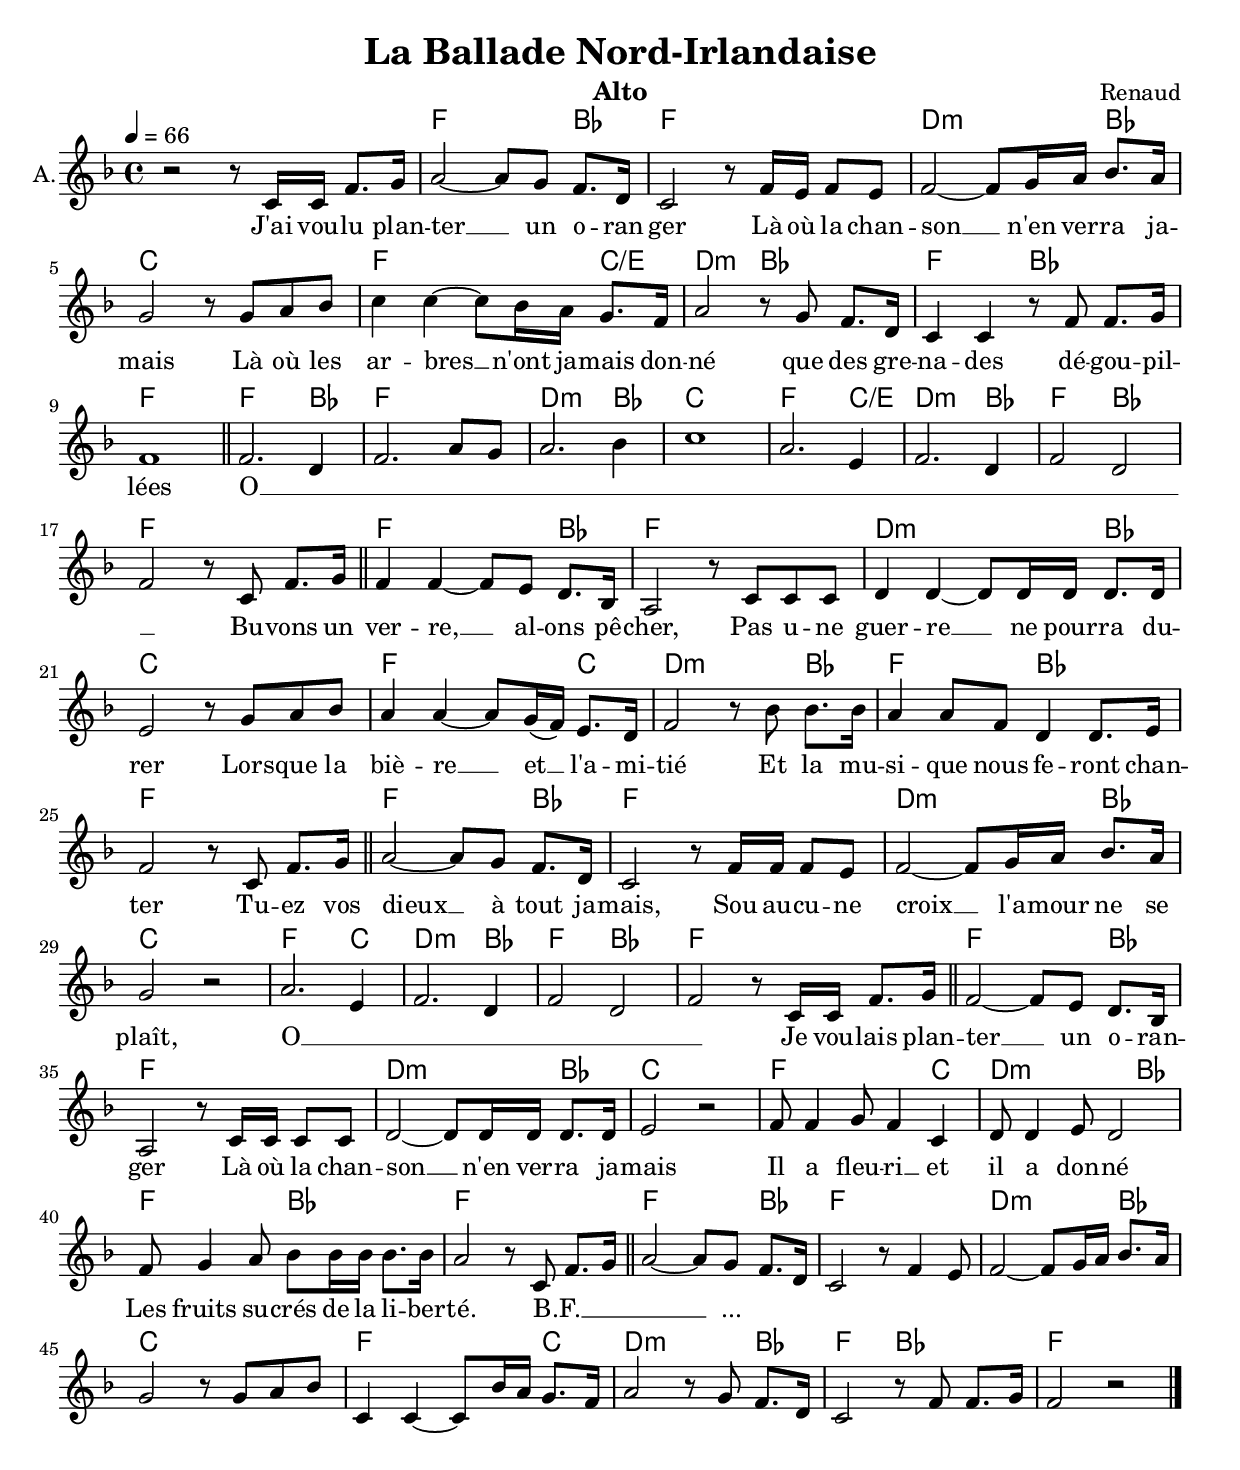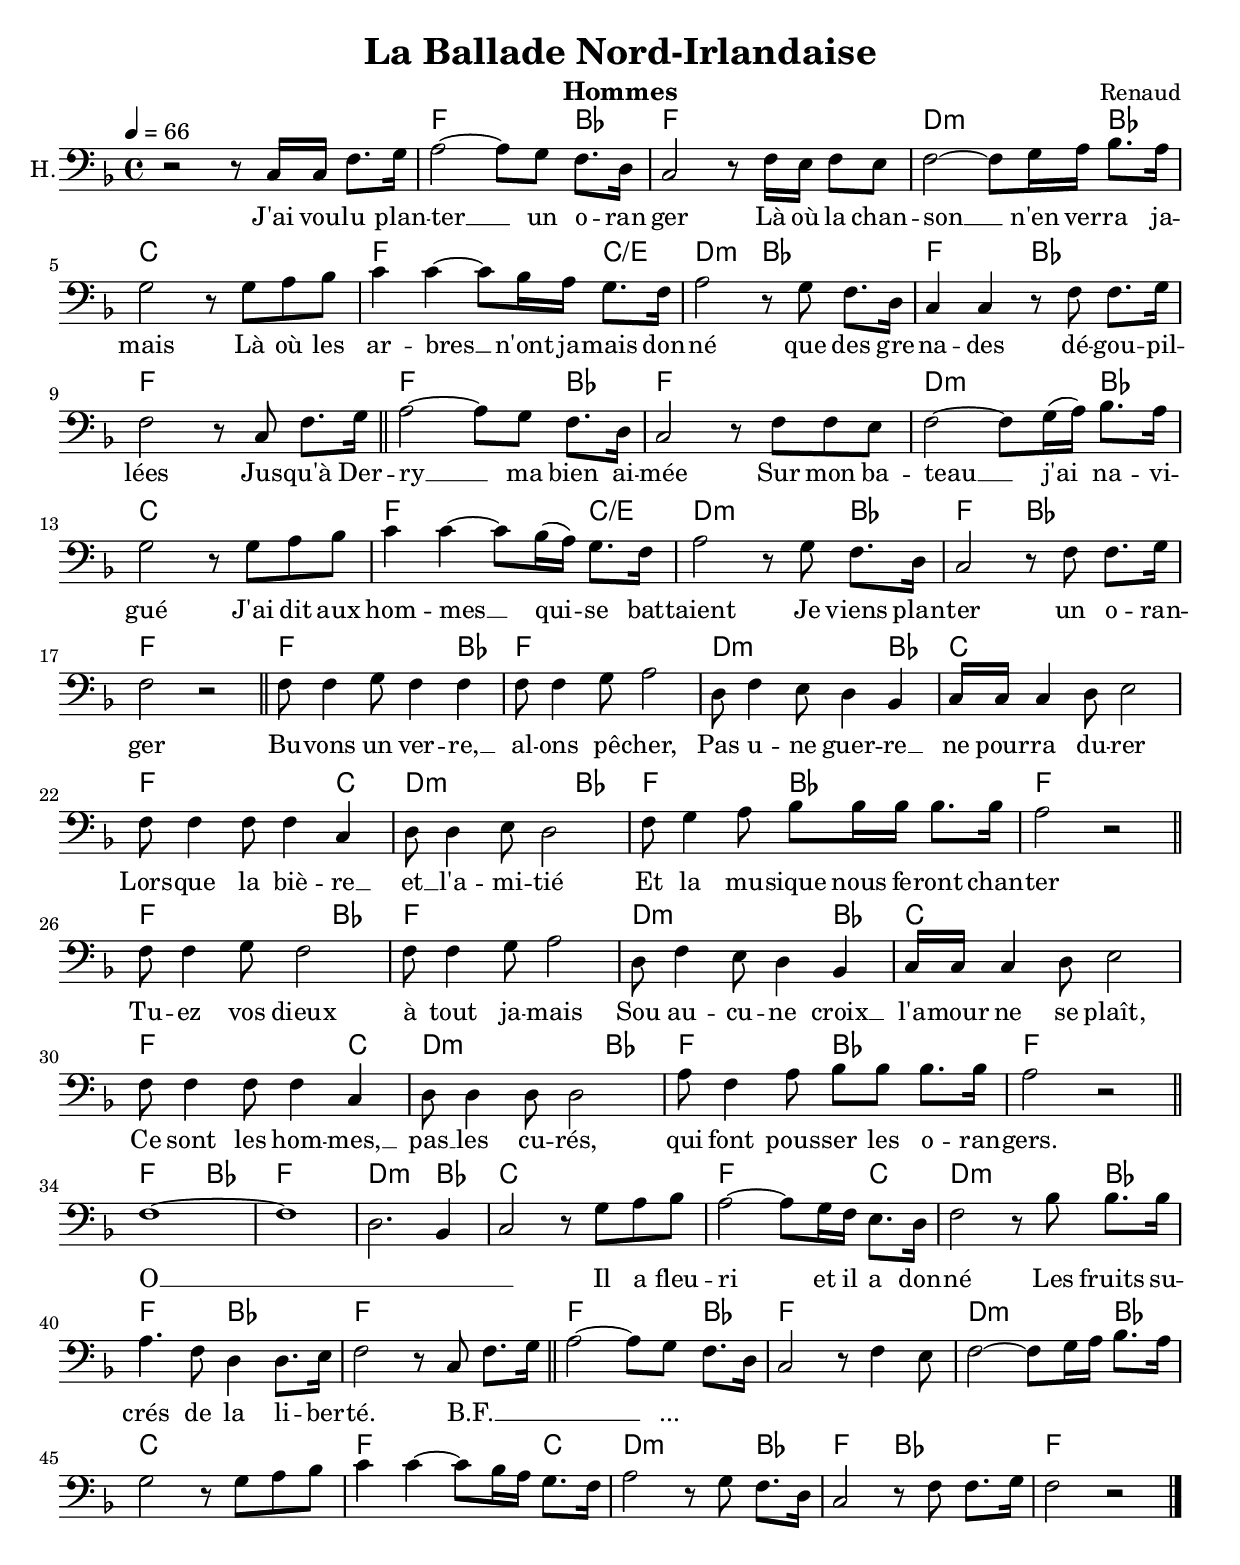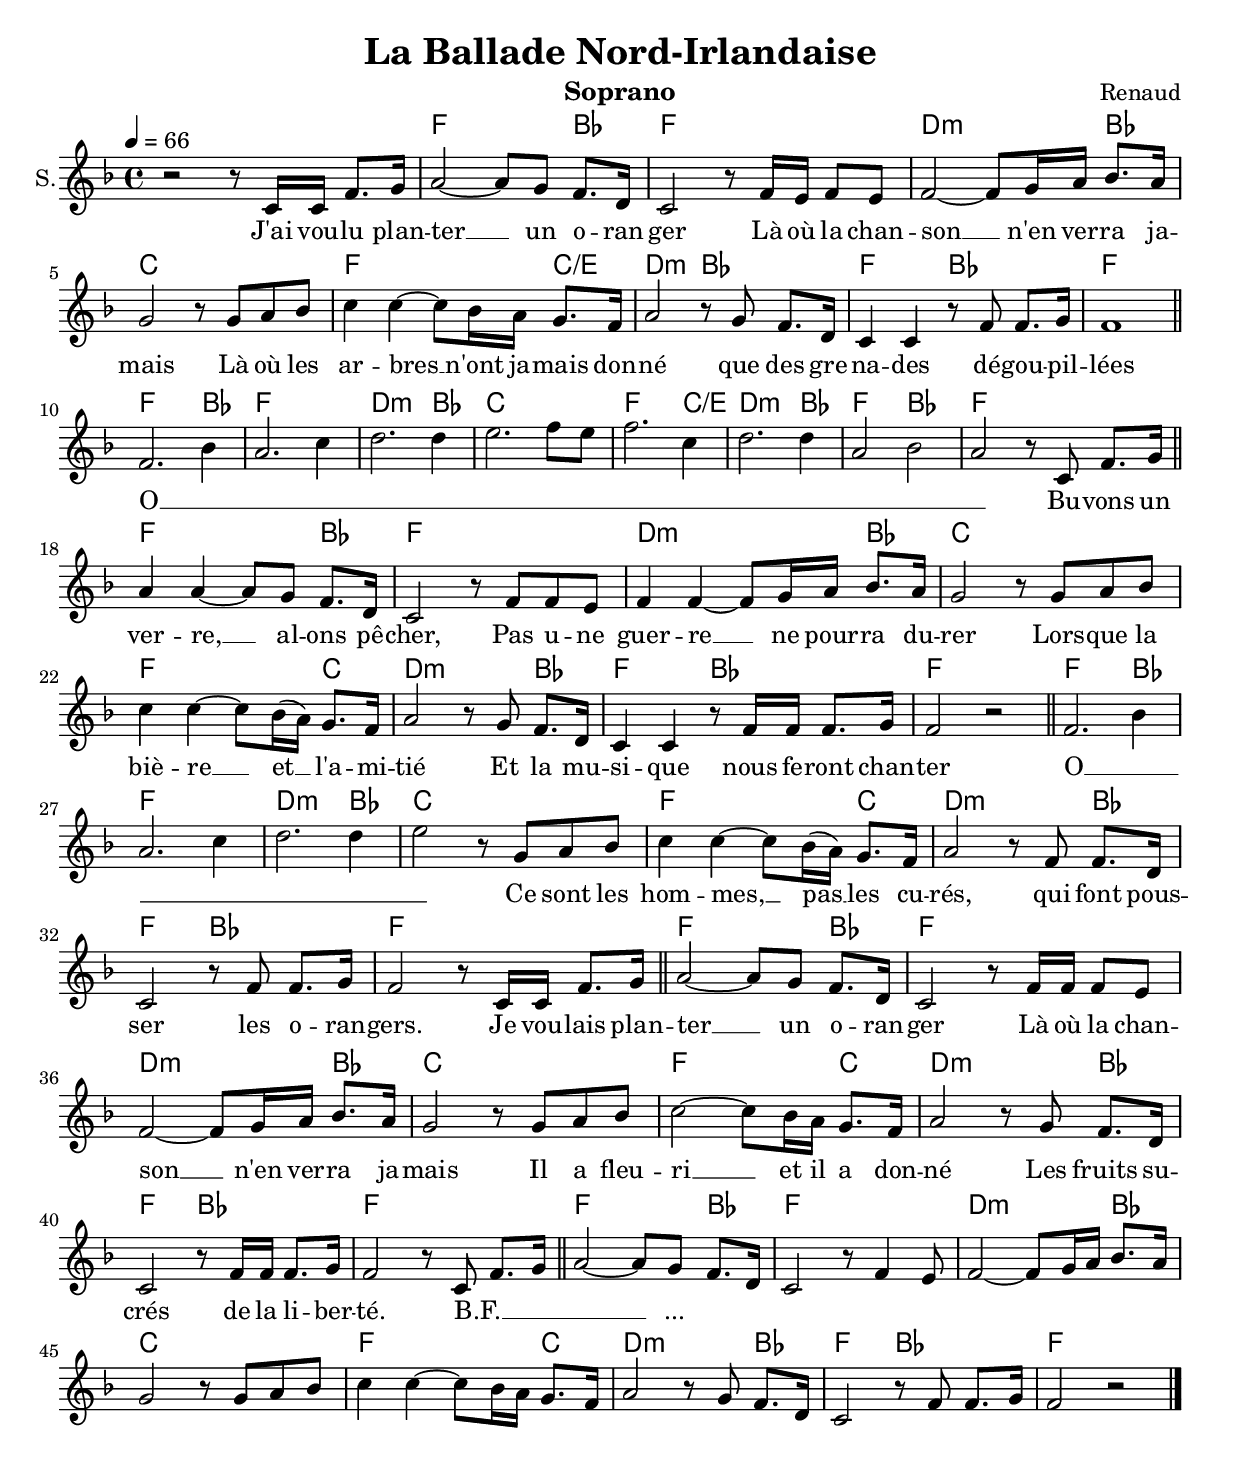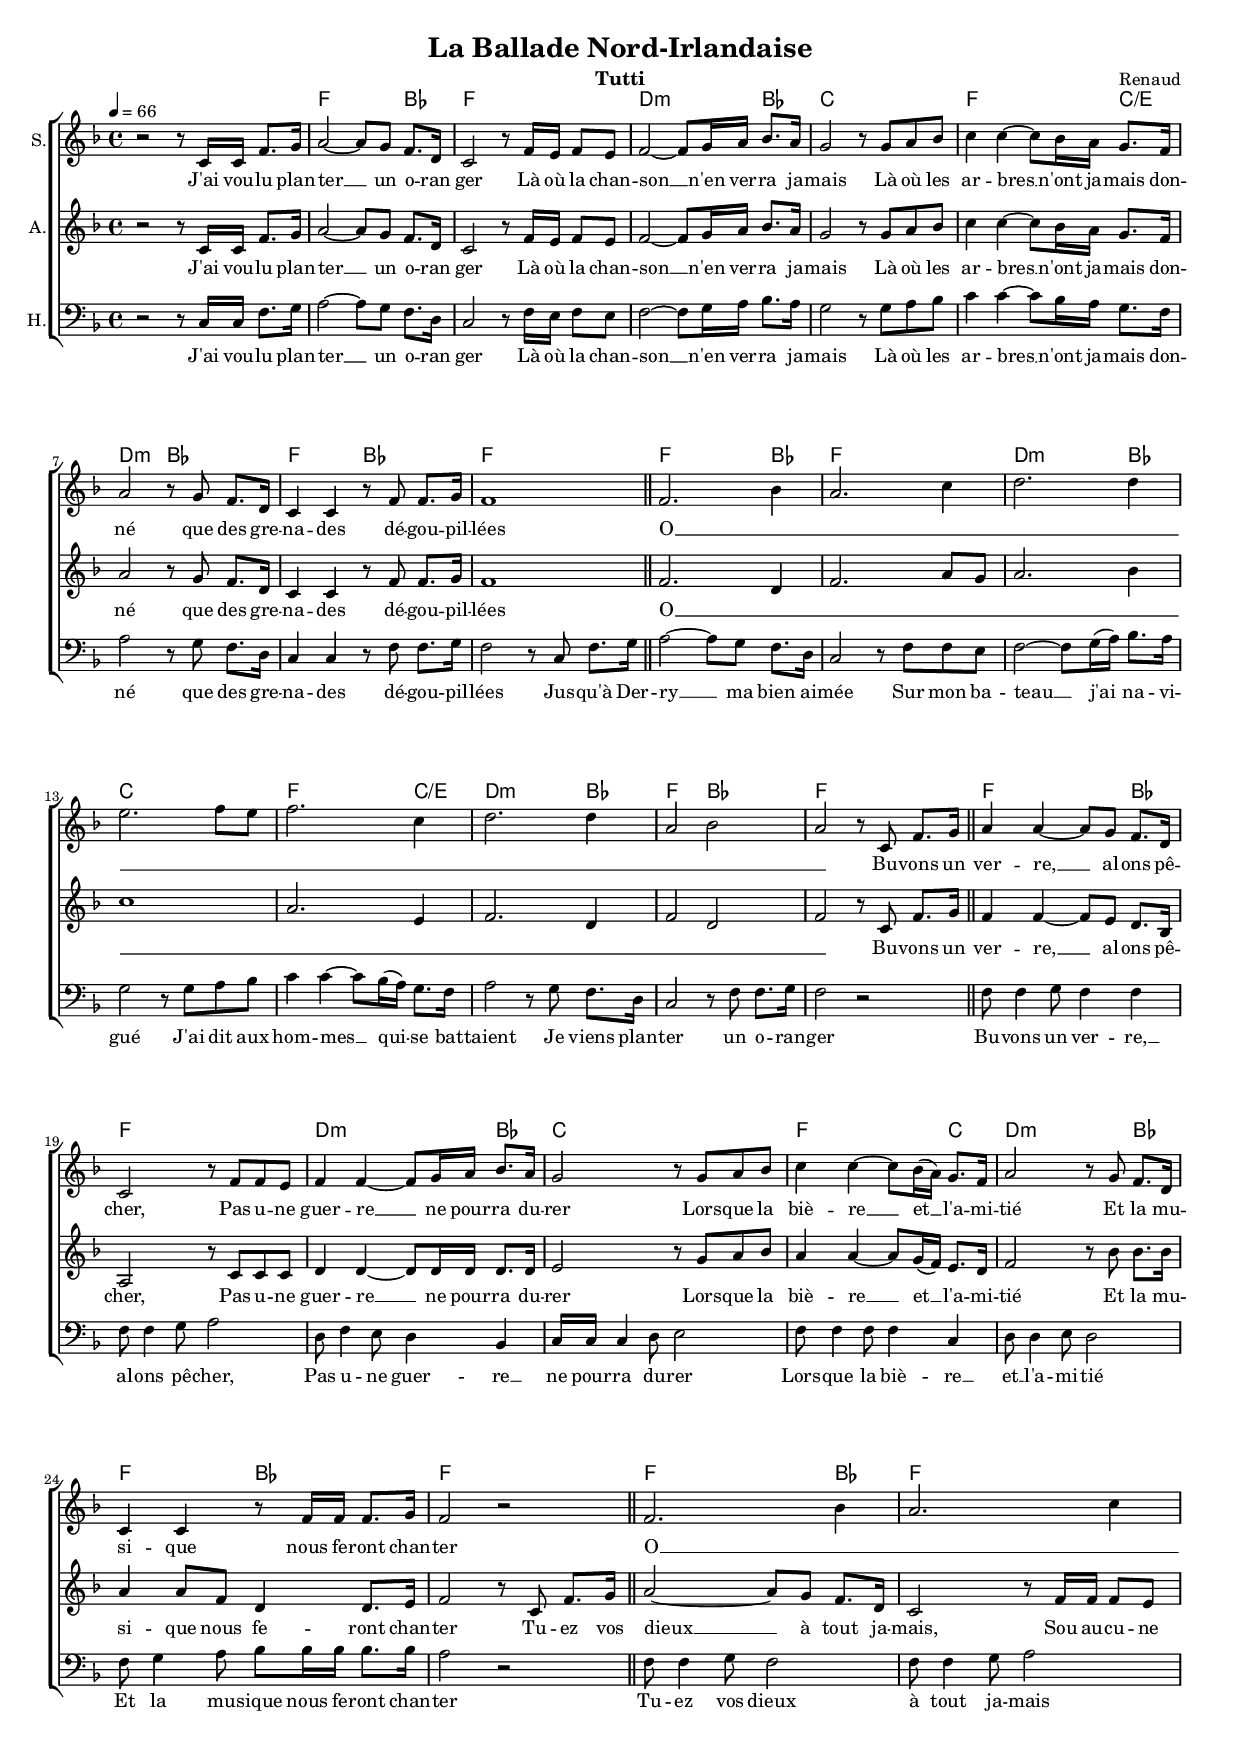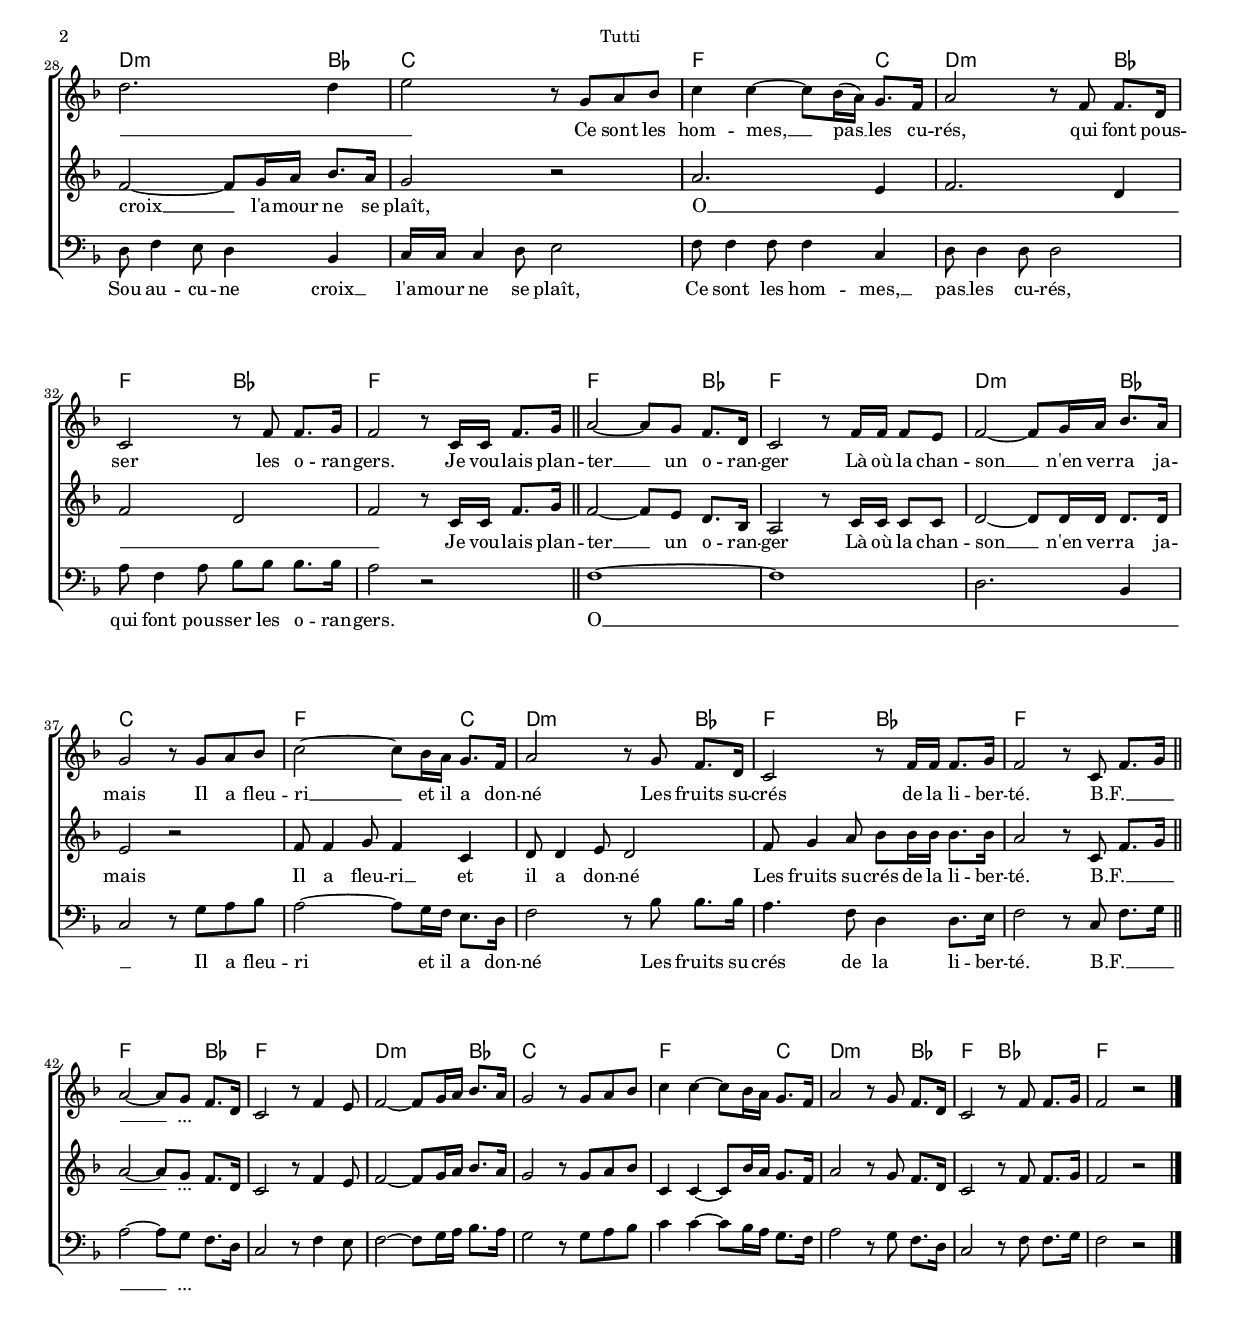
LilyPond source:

% Created on Mon Sep 20 15:23:38 CEST 2010
\version "2.22.0"

#(set-default-paper-size "a4")

\paper { indent = 0\cm}

\header {
  title = "La Ballade Nord-Irlandaise"
  composer = "Renaud"
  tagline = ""

}

conductor_size = 15
individual_size = 20


accords = \chords {
  s1
  f2. bes4 f1 d2.:m bes4 c1
  f2. c4/e d2:m bes f bes f1
  \bar "||"
  f2. bes4 f1 d2.:m bes4 c1
  f2. c4/e d2.:m bes4 f2 bes f1
  \bar "||"
  f2. bes4 f1 d2.:m bes4 c1
  f2. c4 d2.:m bes4 f2 bes f1
  \bar "||"
  f2. bes4 f1 d2.:m bes4 c1
  f2. c4 d2.:m bes4 f2 bes f1
  \bar "||"
  f2. bes4 f1 d2.:m bes4 c1
  f2. c4 d2.:m bes4 f2 bes f1
  \bar "||"
  f2. bes4 f1 d2.:m bes4 c1
  f2. c4 d2.:m bes4 f2 bes f1

}


introMusic = {
  r2 r8 c16 c f8. g16 a2~ a8 g f8. d16 c2 r8 f16 e f8 e
  f2~ f8 g16 a bes8. a16 g2 r8 g a bes c4 c~ c8 bes16 a g8. f16
  a2 r8 g f8. d16 c4 c
}

introLyrics = \lyricmode { "J'ai" vou -- lu plan -- ter __ un o -- ran ger
                           Là où la chan -- son __ "n'en" ver -- ra ja -- mais Là où les ar -- bres __
                           "n'ont" ja -- mais don -- né que des gre -- na -- des }

outroMusic = {
  r8 c f8. g16 a2~ a8 g f8. d16 c2 r8 f4 e8
  f2~ f8 g16 a bes8. a16 g2 r8 g a bes c4 c~ c8 bes16 a g8. f16
  a2 r8 g f8. d16 c2 r8 f f8. g16 f2 r \bar"|."
}

outroLyrics = \lyricmode {B.F. __ _ _ _ "..."}


sMusic = {r8 f f8. g16 f1
          \bar "||"
          f2. bes4 a2. c4 d2. d4 e2. f8 e
          f2. c4 d2. d4 a2 bes a r8 c, f8. g16
          \bar "||"
          a4 a~ a8 g f8. d16 c2 r8 f f e f4 f~ f8 g16 a bes8. a16 g2
          r8 g a bes c4 c~ c8 bes16( a) g8. f16 a2
          r8 g f8. d16 c4 c r8 f16 f f8. g16 f2 r
          \bar "||"
          f2. bes4 a2. c4 d2. d4 e2
          r8 g, a bes c4 c~ c8 bes16( a) g8. f16 a2
          r8 f f8. d16 c2 r8 f8 f8. g16 f2

          r8 c16 c f8. g16
          \bar "||"
          a2~ a8 g f8. d16 c2
          r8 f16 f f8 e f2~ f8 g16 a bes8. a16 g2
          r8 g a bes c2~ c8 bes16 a g8. f16 a2
          r8 g f8. d16 c2 r8 f16 f f8. g16 f2
}

sLyrics = \lyricmode { dé -- gou -- pil -- lées
                       O __ _ _ _ _ _ _ _ _ _ _ _ _ _ _ _

                       Bu -- vons un ver -- re, __ al -- ons pê -- cher,
                       Pas u -- ne guer -- re __ ne pour -- ra du -- rer
                       Lors -- que la biè -- re __ et __ "l'a" -- mi -- tié
                       Et la mu -- si -- que nous fe -- ront chan -- ter

                       O __ _ _ _ _ _ _
                       Ce sont les hom -- mes, __ pas __ les cu -- rés,
                       qui font pous -- ser les o -- ran -- gers.

                       Je vou -- lais plan -- ter __ un o -- ran -- ger
                       Là où la chan -- son __ "n'en" ver -- ra ja -- mais
                       Il a fleu -- ri __ et il a don -- né
                       Les fruits su -- crés de la li -- ber -- té.
}



soprano = \new Staff \with {instrumentName="S."} <<
  \time 4/4
  \tempo 4 = 66
  \set Staff.midiInstrument = "choir aahs"
  \key f \major
  \clef treble
  \accidentalStyle modern-cautionary
  \relative c' {\introMusic \sMusic \outroMusic}
  \addlyrics {\introLyrics \sLyrics \outroLyrics}
>>

aMusic = {r8 f f8. g16 f1
          f2. d4 f2. a8 g a2. bes4 c1
          a2. e4 f2. d4 f2 d f r8 c f8. g16

          f4 f~ f8 e d8. bes16 a2 r8 c c c d4 d~ d8 d16 d d8. d16 e2
          r8 g a bes a4 a~ a8 g16( f) e8. d16 f2
          r8 bes bes8. bes16 a4 a8 f d4 d8. e16 f2

          r8 c f8. g16 a2~ a8 g f8. d16 c2
          r8 f16 f f8 e f2~ f8 g16 a bes8. a16 g2 r
          a2. e4 f2. d4 f2 d f2

          r8 c16 c f8. g16
          f2~ f8 e d8. bes16 a2
          r8 c16 c c8 c d2~ d8 d16 d d8. d16 e2 r
          f8 f4 g8 f4 c d8 d4 e8 d2
          f8 g4 a8 bes bes16 bes bes8. bes16 a2
}

aLyrics = \lyricmode { dé -- gou -- pil -- lées
                       O __ _ _ _ _ _ _ _ _ _ _ _ _ _ _

                       Bu -- vons un ver -- re, __ al -- ons pê -- cher,
                       Pas u -- ne guer -- re __ ne pour -- ra du -- rer
                       Lors -- que la biè -- re __ et __ "l'a" -- mi -- tié
                       Et la mu -- si -- que nous fe -- ront chan -- ter

                       Tu -- ez vos dieux __ à tout ja -- mais,
                       Sou au -- cu -- ne croix __ "l'a" -- mour ne se plaît,
                       O __ _ _ _ _ _ _

                       Je vou -- lais plan -- ter __ un o -- ran -- ger
                       Là où la chan -- son __ "n'en" ver -- ra ja -- mais
                       Il a fleu -- ri __ et il a don -- né
                       Les fruits su -- crés de la li -- ber -- té.

}


alto = \new Staff \with {instrumentName="A."} <<
  \time 4/4
  \tempo 4 = 66
  \set Staff.midiInstrument = "synth voice"
  \key f \major
  \clef treble
  \accidentalStyle modern-cautionary
  \relative c' {\introMusic \aMusic \transpose c c' {\outroMusic}}
  \addlyrics {\introLyrics \aLyrics \outroLyrics}
>>


bMusic = {r8 f f8. g16 f2 r8 c f8. g16 a2~ a8 g f8. d16 c2 r8 f f e
          f2~ f8 g16( a) bes8. a16 g2 r8 g a bes
          c4 c~ c8 bes16( a) g8. f16 a2 r8 g f8. d16 c2 r8 f f8. g16 f2 r

          f8 f4 g8 f4 f f8 f4 g8 a2
          d,8 f4 e8 d4 bes c16 c c4 d8 e2
          f8 f4 f8 f4 c d8 d4 e8 d2
          f8 g4 a8 bes bes16 bes bes8. bes16 a2 r

          f8 f4 g8 f2 f8 f4 g8 a2
          d,8 f4 e8 d4 bes c16 c c4 d8 e2
          f8 f4 f8 f4 c d8 d4 d8 d2
          a'8 f4 a8 bes bes bes8. bes16 a2 r

          f1~ f d2. bes4 c2
          r8 g' a bes a2~ a8 g16 f e8. d16 f2
          r8 bes bes8. bes16 a4. f8 d4 d8. e16 f2
}

bLyrics = \lyricmode { dé -- gou -- pil -- lées
                       Jus -- "qu'à" Der -- ry __ ma bien ai -- mée
                       Sur mon ba -- teau __ "j'ai" na -- vi -- gué
                       "J'ai" dit aux hom -- mes __ qui -- se bat -- taient
                       Je viens plan -- ter un o -- ran -- ger

                       Bu -- vons un ver -- re, __ al -- ons pê -- cher,
                       Pas u -- ne guer -- re __ ne pour -- ra du -- rer
                       Lors -- que la biè -- re __ et __ "l'a" -- mi -- tié
                       Et la mu -- sique nous fe -- ront chan -- ter

                       Tu -- ez vos dieux à tout ja -- mais
                       Sou au -- cu -- ne croix __ "l'a" -- mour ne se plaît,
                       Ce sont les hom -- mes, __ pas __ les cu -- rés,
                       qui font pous -- ser les o -- ran -- gers.

                       O __ _ _ _
                       Il a fleu -- ri et il a don -- né
                       Les fruits su -- crés de la li -- ber -- té.


}

hommes = \new Staff \with {instrumentName="H."} {
  \time 4/4
  \tempo 4 = 66
  \set Staff.midiInstrument = "voice oohs"
  \key f \major
  \clef bass
  \accidentalStyle modern-cautionary
  \relative c {\introMusic \bMusic \outroMusic}
  \addlyrics {\introLyrics \bLyrics \outroLyrics}
}


#(set-global-staff-size conductor_size)
\book {
  \bookOutputSuffix "-tutti"
  \header{
    instrument = "Tutti"
  }
  \score {
    \new ChoirStaff
    <<
      \accords
      \soprano
      \alto
      \hommes
    >>

  }
  \score {
    \unfoldRepeats
    <<
      \accords
      \soprano
      \alto
      \hommes
    >>
    \midi {}
  }
}


#(set-global-staff-size individual_size)
\book {
  \bookOutputSuffix "-soprano"
  \header{
    instrument = "Soprano"
  }
  \score {
    \new ChoirStaff
    <<
      \accords
      \soprano
    >>

  }
  \score {
    \unfoldRepeats
    <<
      \accords
      \soprano
    >>
    \midi {}
  }
}

\book {
  \bookOutputSuffix "-alto"
  \header{
    instrument = "Alto"
  }
  \score {
    \new ChoirStaff
    <<
      \accords
      \alto
    >>

  }
  \score {
    \unfoldRepeats
    <<
      \accords
      \alto
    >>
    \midi {}
  }
}

\book {
  \bookOutputSuffix "-hommes"
  \header{
    instrument = "Hommes"
  }
  \score {
    \new ChoirStaff
    <<
      \accords
      \hommes
    >>

  }
  \score {
    \unfoldRepeats
    <<
      \accords
      \hommes
    >>
    \midi {}
  }
}

